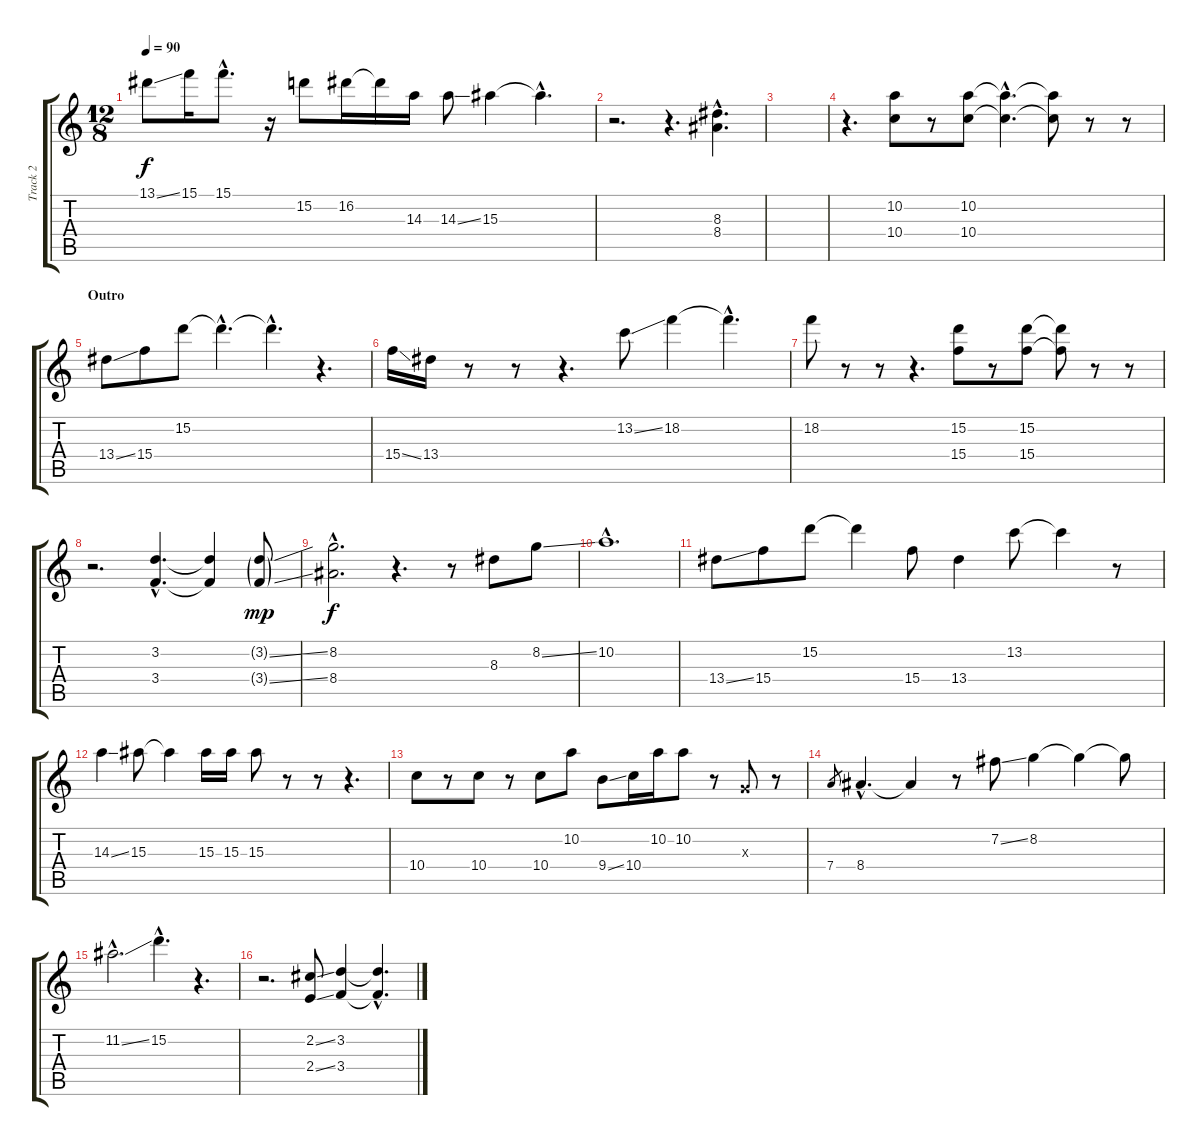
\track ("Track 2" "Track 2") {instrument electricguitarclean}
\staff {score tabs}
\tuning (D4 B3 G3 D3 G2 D2) {hide}
\ts (12 8)
\tempo 90
\clef g2
\ks c
13.1{ss}.8{dy f} 15.1.16 15.1{hac}.8{d} r.16 15.2.8 16.2.16 16.2{t}.16 14.3.16 14.3{ss}.8 15.3.4 15.3{hac t}.4{d} |
r.2{d} r.4{d} (8.3{hac} 8.4{hac}).4{d} |
|
r.4{d} (10.2 10.4).8 r.8 (10.2 10.4).8 (10.2{hac t} 10.4{hac t}).4{d} (10.2{t} 10.4{t}).8 r.8 r.8 |
\section ("" "Outro")
13.4{ss}.8 15.4.8 15.2.8 15.2{hac t}.4{d} 15.2{hac t}.4{d} r.4{d} |
15.4{ss}.16 13.4.16 r.8 r.8 r.4{d} 13.2{ss}.8 18.2.4 18.2{hac t}.4{d} |
18.2.8 r.8 r.8 r.4{d} (15.2 15.4).8 r.8 (15.2 15.4).8 (15.2{t} 15.4{t}).8 r.8 r.8 |
r.2{d} (3.2{hac} 3.4{hac}).4{d} (3.2{t} 3.4{t}).4 (3.2{ss g} 3.4{ss g}).8{dy mp} |
(8.2{hac} 8.4{hac}).2{d dy f} r.4{d} r.8 8.3.8 8.2{ss}.8 |
10.2{hac}.1{d} |
13.4{ss}.8 15.4.8 15.2.8 15.2{t}.4 15.4.8 13.4.4 13.2.8 13.2{t}.4 r.8 |
14.3{ss}.4 15.3.8 15.3{t}.4 15.3.16 15.3.16 15.3.8 r.8 r.8 r.4{d} |
10.4.8 r.8 10.4.8 r.8 10.4.8 10.2.8 9.4{ss}.8 10.4.16 10.2.16 10.2.8 r.8 0.3{x}.8 r.8 |
7.4.8{gr} 8.4{hac}.4{d} 8.4{t}.4 r.8 7.2{ss}.8 8.2.4 8.2{t}.4 8.2{t}.8 |
11.2{ss hac}.2{d} 15.2{hac}.4{d} r.4{d} |
r.2{d} (2.2{ss} 2.4{ss}).8 (3.2 3.4).4 (3.2{hac t} 3.4{hac t}).4{d}
